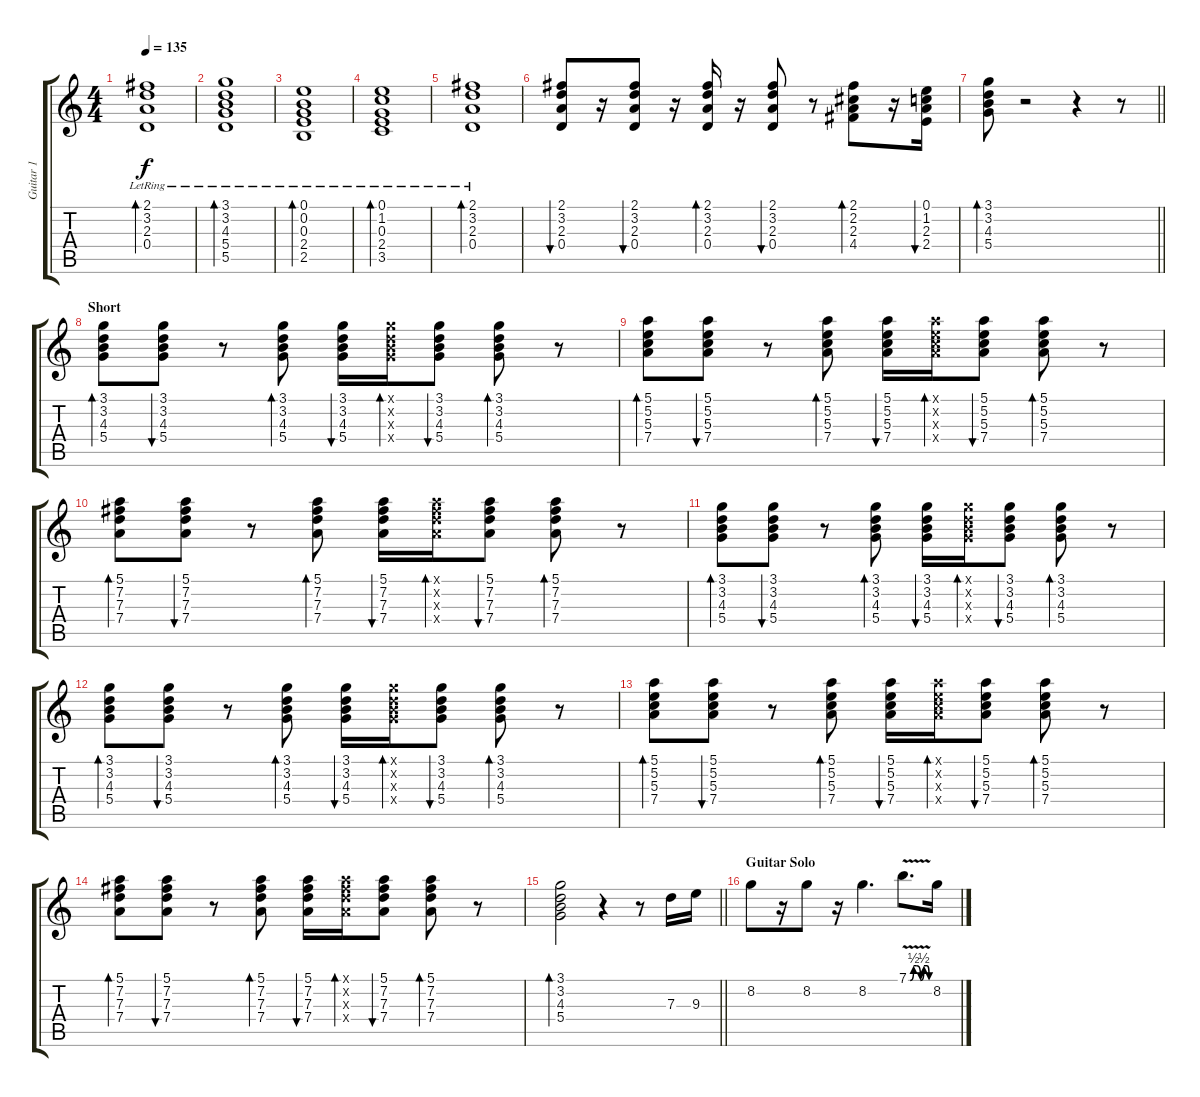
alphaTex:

\track ("Guitar 1" "Guitar 1") {instrument overdrivenguitar}
\staff {score tabs}
\tuning (E4 B3 G3 D3 A2 E2) {hide}
\ts (4 4)
\tempo 135
\clef g2
\ks c
(2.1 3.2 2.3 0.4{lr}).1{bd 240 dy f} |
(3.1 3.2 4.3 5.4{lr} 5.5).1{bd 240} |
(0.1 0.2 0.3 2.4{lr} 2.5).1{bd 240} |
(0.1 1.2{lr} 0.3 2.4 3.5).1{bd 240} |
(2.1 3.2 2.3 0.4{lr}).1{bd 240} |
(2.1 3.2 2.3 0.4).8{bu 30} r.16 (2.1 3.2 2.3 0.4).8{bu 30} r.16 (2.1 3.2 2.3 0.4).16{bd 30} r.16 (2.1 3.2 2.3 0.4).8{bu 30} r.8 (2.1 2.2 2.3 4.4).8{bd 30} r.16 (0.1 1.2 2.3 2.4).16{bu 30} |
\barLineRight lightlight
(3.1 3.2 4.3 5.4).8{bd 30} r.2 r.4 r.8 |
\section ("" "Short")
(3.1 3.2 4.3 5.4).8{bd 30} (3.1 3.2 4.3 5.4).8{bu 30} r.8 (3.1 3.2 4.3 5.4).8{bd 30} (3.1 3.2 4.3 5.4).16{bu 30} (3.1{x} 3.2{x} 4.3{x} 5.4{x}).16{bd 30} (3.1 3.2 4.3 5.4).8{bu 30} (3.1 3.2 4.3 5.4).8{bd 30} r.8 |
(5.1 5.2 5.3 7.4).8{bd 30} (5.1 5.2 5.3 7.4).8{bu 30} r.8 (5.1 5.2 5.3 7.4).8{bd 30} (5.1 5.2 5.3 7.4).16{bu 30} (5.1{x} 5.2{x} 5.3{x} 7.4{x}).16{bd 30} (5.1 5.2 5.3 7.4).8{bu 30} (5.1 5.2 5.3 7.4).8{bd 30} r.8 |
(5.1 7.2 7.3 7.4).8{bd 30} (5.1 7.2 7.3 7.4).8{bu 30} r.8 (5.1 7.2 7.3 7.4).8{bd 30} (5.1 7.2 7.3 7.4).16{bu 30} (5.1{x} 7.2{x} 7.3{x} 7.4{x}).16{bd 30} (5.1 7.2 7.3 7.4).8{bu 30} (5.1 7.2 7.3 7.4).8{bd 30} r.8 |
(3.1 3.2 4.3 5.4).8{bd 30} (3.1 3.2 4.3 5.4).8{bu 30} r.8 (3.1 3.2 4.3 5.4).8{bd 30} (3.1 3.2 4.3 5.4).16{bu 30} (3.1{x} 3.2{x} 4.3{x} 5.4{x}).16{bd 30} (3.1 3.2 4.3 5.4).8{bu 30} (3.1 3.2 4.3 5.4).8{bd 30} r.8 |
(3.1 3.2 4.3 5.4).8{bd 30} (3.1 3.2 4.3 5.4).8{bu 30} r.8 (3.1 3.2 4.3 5.4).8{bd 30} (3.1 3.2 4.3 5.4).16{bu 30} (3.1{x} 3.2{x} 4.3{x} 5.4{x}).16{bd 30} (3.1 3.2 4.3 5.4).8{bu 30} (3.1 3.2 4.3 5.4).8{bd 30} r.8 |
(5.1 5.2 5.3 7.4).8{bd 30} (5.1 5.2 5.3 7.4).8{bu 30} r.8 (5.1 5.2 5.3 7.4).8{bd 30} (5.1 5.2 5.3 7.4).16{bu 30} (5.1{x} 5.2{x} 5.3{x} 7.4{x}).16{bd 30} (5.1 5.2 5.3 7.4).8{bu 30} (5.1 5.2 5.3 7.4).8{bd 30} r.8 |
(5.1 7.2 7.3 7.4).8{bd 30} (5.1 7.2 7.3 7.4).8{bu 30} r.8 (5.1 7.2 7.3 7.4).8{bd 30} (5.1 7.2 7.3 7.4).16{bu 30} (5.1{x} 7.2{x} 7.3{x} 7.4{x}).16{bd 30} (5.1 7.2 7.3 7.4).8{bu 30} (5.1 7.2 7.3 7.4).8{bd 30} r.8 |
\barLineRight lightlight
(3.1 3.2 4.3 5.4).2{bd 60} r.4 r.8{volume 14} 7.3.16 9.3.16 |
\section ("" "Guitar Solo")
8.2.8 r.16 8.2.8 r.16 8.2.4{d} 7.1{be (custom 0 0 5 0 15 2 24 2 35 0 45 2 54 2 60 0) v}.8{d} 8.2.16
